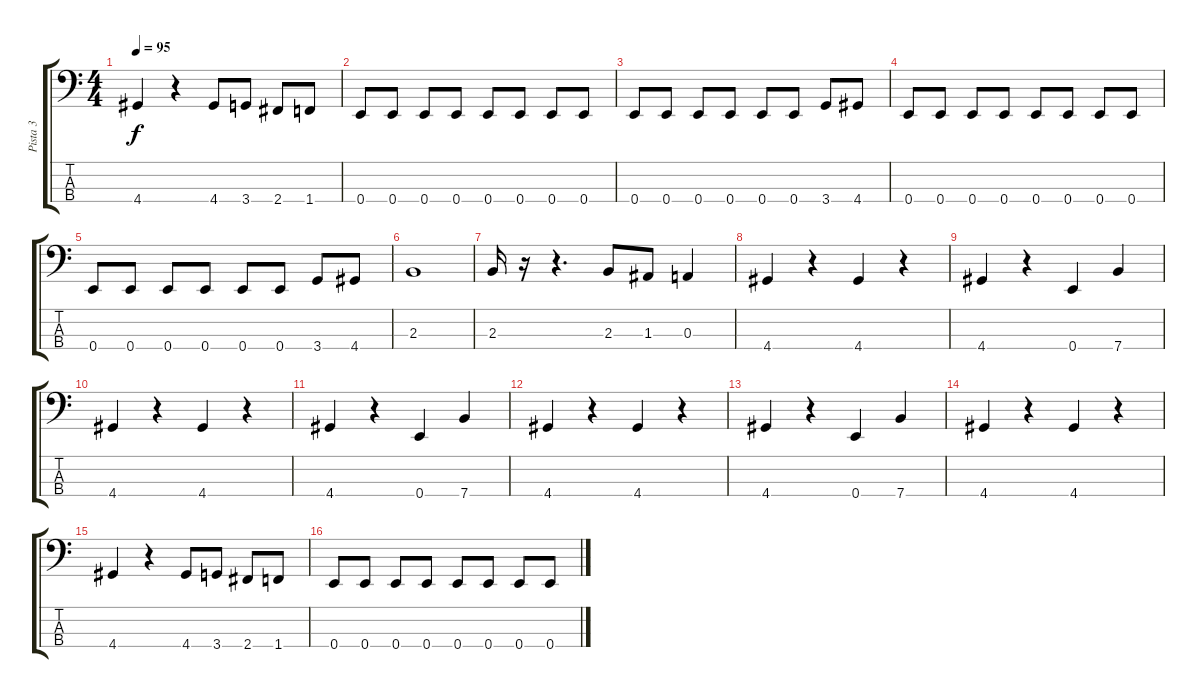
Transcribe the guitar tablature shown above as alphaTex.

\track ("Pista 3" "Pista 3") {instrument electricbasspick}
\staff {score tabs}
\tuning (G2 D2 A1 E1) {hide}
\ts (4 4)
\tempo 95
\clef f4
\ks c
4.4.4{dy f} r.4 4.4.8 3.4.8 2.4.8 1.4.8 |
0.4.8 0.4.8 0.4.8 0.4.8 0.4.8 0.4.8 0.4.8 0.4.8 |
0.4.8 0.4.8 0.4.8 0.4.8 0.4.8 0.4.8 3.4.8 4.4.8 |
0.4.8 0.4.8 0.4.8 0.4.8 0.4.8 0.4.8 0.4.8 0.4.8 |
0.4.8 0.4.8 0.4.8 0.4.8 0.4.8 0.4.8 3.4.8 4.4.8 |
2.3.1 |
2.3.16 r.16 r.4{d} 2.3.8 1.3.8 0.3.4 |
4.4.4 r.4 4.4.4 r.4 |
4.4.4 r.4 0.4.4 7.4.4 |
4.4.4 r.4 4.4.4 r.4 |
4.4.4 r.4 0.4.4 7.4.4 |
4.4.4 r.4 4.4.4 r.4 |
4.4.4 r.4 0.4.4 7.4.4 |
4.4.4 r.4 4.4.4 r.4 |
4.4.4 r.4 4.4.8 3.4.8 2.4.8 1.4.8 |
0.4.8 0.4.8 0.4.8 0.4.8 0.4.8 0.4.8 0.4.8 0.4.8
